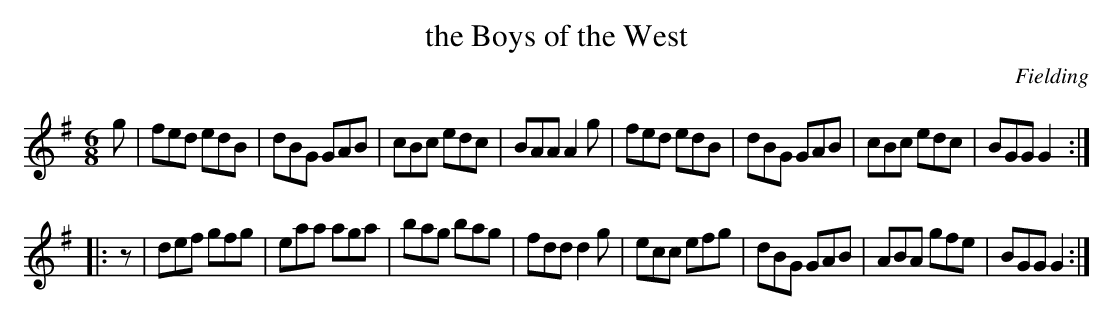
X:1
T: the Boys of the West
O: Fielding
M: 6/8
L: 1/8
K: G
g |\
fed edB | dBG GAB | cBc edc | BAA A2g |\
fed edB | dBG GAB | cBc edc | BGG G2 :|
|: z |\
def gfg | eaa aga | bag bag | fdd d2g |\
ecc efg | dBG GAB | ABA gfe | BGG G2 :|
